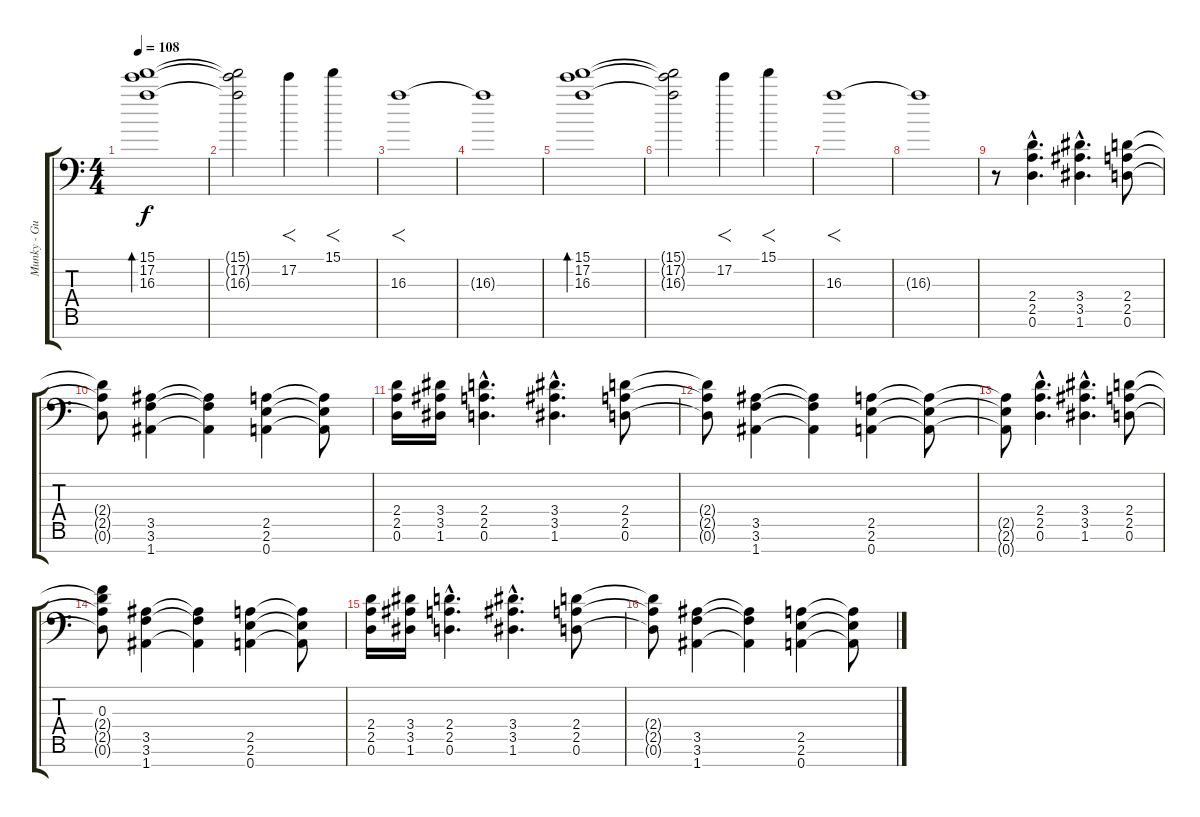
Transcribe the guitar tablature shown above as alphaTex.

\track ("Munky - Guitar" "Munky - Gu") {instrument distortionguitar}
\staff {score tabs}
\tuning (D4 B3 F3 C3 G2 D2 A1) {hide}
\ts (4 4)
\tempo 108
\clef f4
\ks c
(15.1 17.2 16.3).1{bd 480 dy f} |
(15.1{t} 17.2{t} 16.3{t}).2 17.2.4{f} 15.1.4{f} |
16.3.1{f} |
16.3{t}.1 |
(15.1 17.2 16.3).1{bd 480} |
(15.1{t} 17.2{t} 16.3{t}).2 17.2.4{f} 15.1.4{f} |
16.3.1{f} |
16.3{t}.1 |
r.8 (2.4{hac} 2.5{hac} 0.6{hac}).4{d} (3.4{hac} 3.5{hac} 1.6{hac}).4{d} (2.4 2.5 0.6).8 |
(2.4{t} 2.5{t} 0.6{t}).8 (3.5 3.6 1.7).4 (3.5{t} 3.6{t} 1.7{t}).4 (2.5 2.6 0.7).4 (2.5{t} 2.6{t} 0.7{t}).8 |
(2.4 2.5 0.6).16 (3.4 3.5 1.6).16 (2.4{hac} 2.5{hac} 0.6{hac}).4{d} (3.4{hac} 3.5{hac} 1.6{hac}).4{d} (2.4 2.5 0.6).8 |
(2.4{t} 2.5{t} 0.6{t}).8 (3.5 3.6 1.7).4 (3.5{t} 3.6{t} 1.7{t}).4 (2.5 2.6 0.7).4 (2.5{t} 2.6{t} 0.7{t}).8 |
(2.5{t} 2.6{t} 0.7{t}).8 (2.4{hac} 2.5{hac} 0.6{hac}).4{d} (3.4{hac} 3.5{hac} 1.6{hac}).4{d} (2.4 2.5 0.6).8 |
(0.3 2.4{t} 2.5{t} 0.6{t}).8 (3.5 3.6 1.7).4 (3.5{t} 3.6{t} 1.7{t}).4 (2.5 2.6 0.7).4 (2.5{t} 2.6{t} 0.7{t}).8 |
(2.4 2.5 0.6).16 (3.4 3.5 1.6).16 (2.4{hac} 2.5{hac} 0.6{hac}).4{d} (3.4{hac} 3.5{hac} 1.6{hac}).4{d} (2.4 2.5 0.6).8 |
(2.4{t} 2.5{t} 0.6{t}).8 (3.5 3.6 1.7).4 (3.5{t} 3.6{t} 1.7{t}).4 (2.5 2.6 0.7).4 (2.5{t} 2.6{t} 0.7{t}).8
